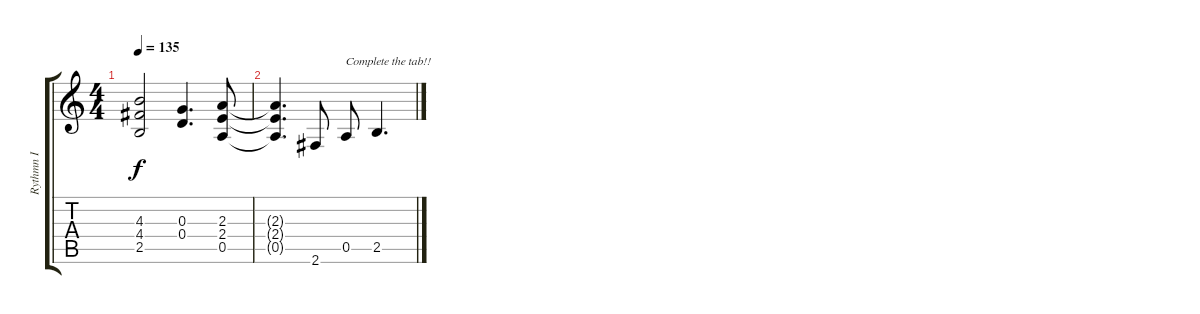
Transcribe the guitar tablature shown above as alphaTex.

\track ("Rythmn I" "Rythmn I") {instrument overdrivenguitar}
\staff {score tabs}
\tuning (E4 B3 G3 D3 A2 E2) {hide}
\ts (4 4)
\tempo 135
\clef g2
\ks c
(4.3 4.4 2.5).2{dy f} (0.3 0.4).4{d} (2.3 2.4 0.5).8 |
(2.3{t} 2.4{t} 0.5{t}).4{d} 2.6.8 0.5.8{txt "Complete the tab!!"} 2.5.4{d}
